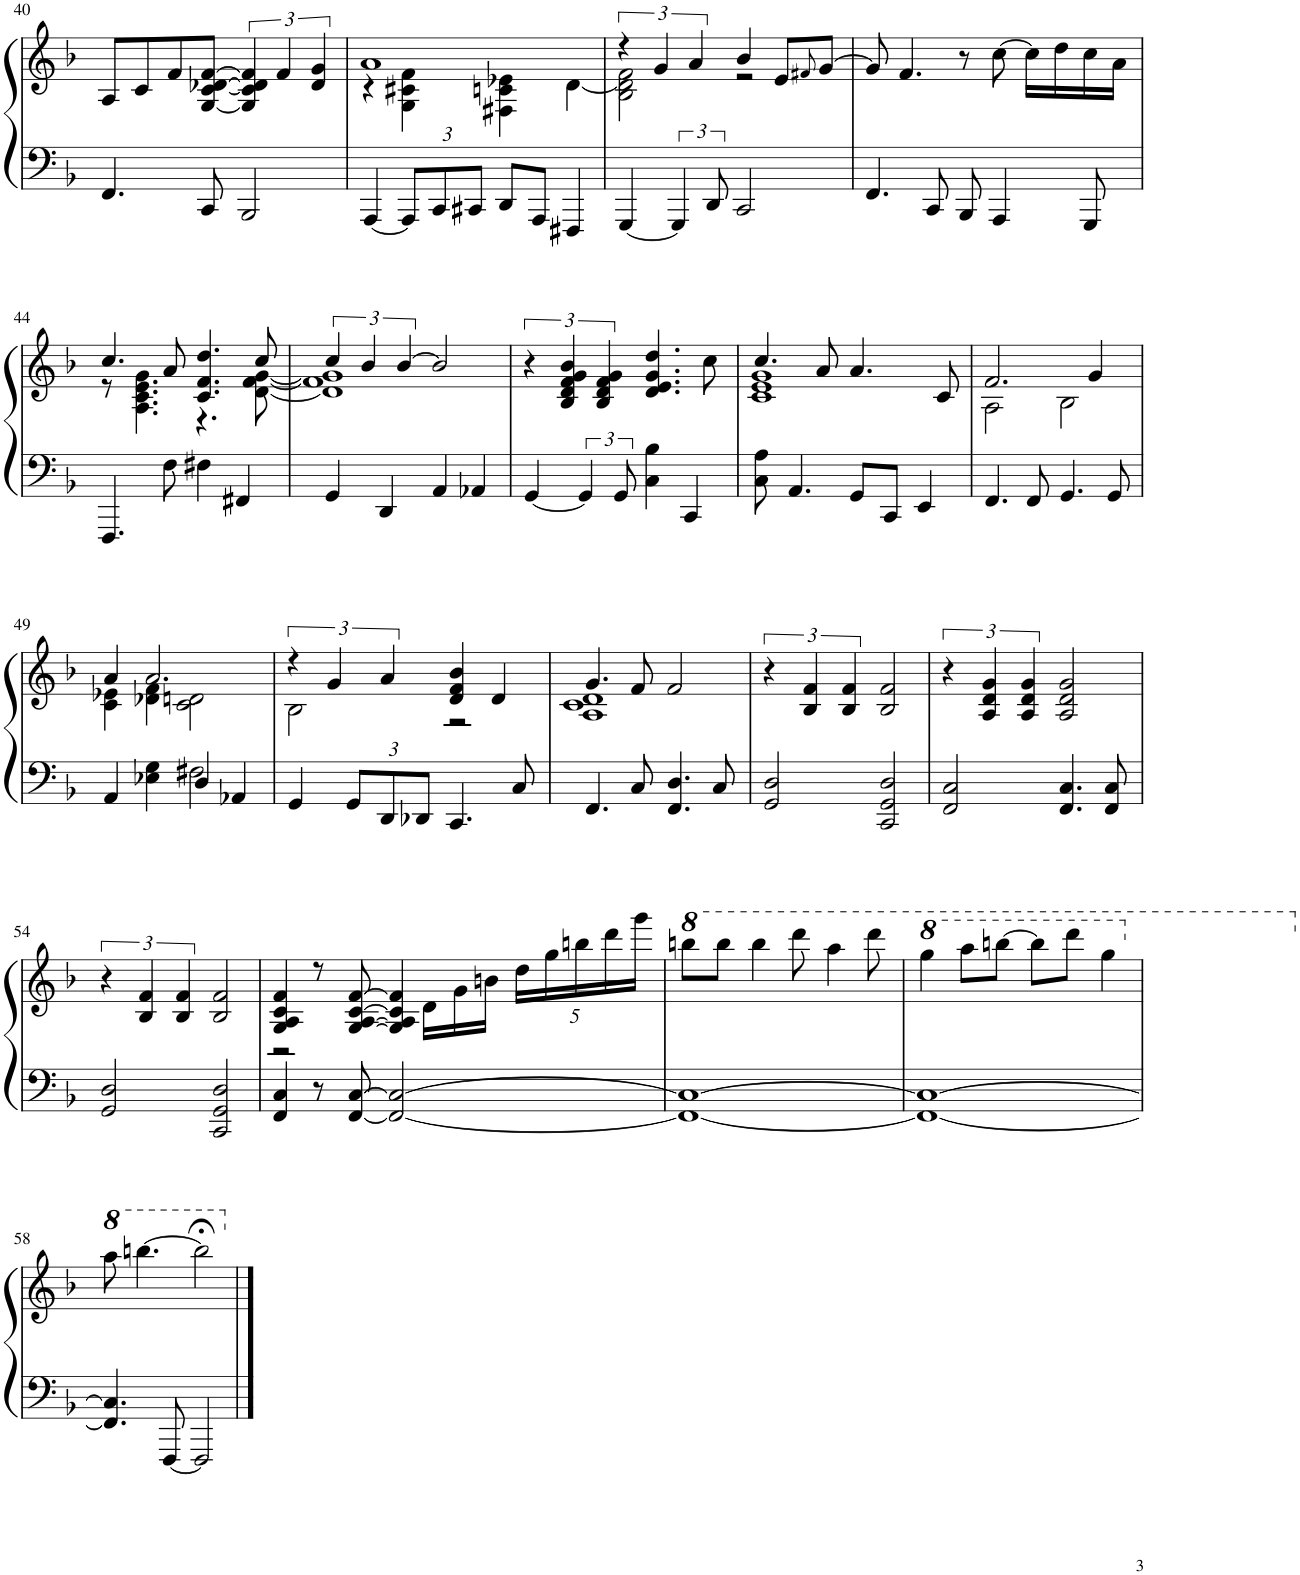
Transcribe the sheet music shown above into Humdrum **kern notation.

**kern	**kern
*part1	*part1
*staff2	*staff1
*I"Piano	*
*I'Pno	*
!!LO:PB:g=z
*clefF4	*clefG2
*k[b-]	*k[b-]
*M4/4	*M4/4
=40	=40
4.FF/	8A/L
.	8c/
.	8f/
8CC/	[8G/ [8c/ [8d-X/ [8f/J
2BBB-/	6G/] 6c/] 6d-/] 6f/]
.	6f/
.	6d-/ 6g/
=41	=41
*	*^
[4AAA/	1a	4r
*Xbrackettup	*	*
12AAA/L]	.	4G\ 4c#X\ 4f\
12CC/	.	.
12CC#X/J	.	.
8DD/L	.	4F#X\ 4cn\ 4e-X\
8AAA/J	.	.
4FFF#X/	.	[4d\
=42	=42	=42
[4GGG/	6r	2B-\ 2d\] 2f\
.	6g/	.
*brackettup	*	*
6GGG/]	.	.
.	6a/	.
12DD/	.	.
2CC/	4b-/	2r
.	8e/L	.
.	8qf#X/	.
.	[8g/J	.
*	*v	*v
=43	=43
4.FF/	8g/]
.	4.f/
8CC/	.
8BBB-/	8r
4AAA/	[8cc\
.	16cc\LL]
.	16dd\
8GGG/	16cc\
.	16a\JJ
!!LO:LB:g=z
=44	=44
*	*^
4.FFF/	4.cc/	8r
.	.	4.A\ 4.c\ 4.e\ 4.g\
8F\	8a/	.
4F#X\	4.c/ 4.f/ 4.dd/	4.r
4FF#X/	.	.
.	8cc/	[8d\ [8f\ [8g\
=45	=45	=45
4GG/	6cc/	1d] 1f] 1g]
.	6b-/	.
4DD/	.	.
.	[6b-/	.
4AA/	2b-/]	.
4AA-X/	.	.
*	*v	*v
=46	=46
[4GG/	6r
.	6B-/ 6d/ 6f/ 6g/ 6b-/
6GG/]	.
.	6B-/ 6d/ 6f/ 6g/
12GG/	.
4C\ 4B-\	4.d/ 4.e/ 4.g/ 4.dd/
4CC/	.
.	8cc\
=47	=47
*	*^
8C\ 8A\	4.cc/	1c 1e 1g
4.AA/	.	.
.	8a/	.
8GG/L	4.a/	.
8CC/J	.	.
4EE/	.	.
.	8c/	.
=48	=48	=48
4.FF/	2.f/	2A\
8FF/	.	.
4.GG/	.	2B-\
.	4g/	.
8GG/	.	.
!!LO:LB:g=z	!!
=49	=49	=49
*^	*	*
4AA/	2ryy	4a/	4c\ 4e-X\
4E-X\ 4G\	.	2.a/	4d-X\ 4f\
4D/	2F#X\	.	2c\ 2dn\
4AA-X/	.	.	.
*v	*v	*	*
=50	=50	=50
4GG/	6r	2B-\
.	6g/	.
*Xbrackettup	*	*
12GG/L	.	.
12DD/	6a/	.
12DD-X/J	.	.
4.CC/	4d/ 4f/ 4b-/	2r
.	4d/	.
8C/	.	.
=51	=51	=51
4.FF/	4.g/	1A 1c 1d
8C/	8f/	.
4.FF/ 4.D/	2f/	.
8C/	.	.
*	*v	*v
=52	=52
2GG/ 2D/	6r
.	6B-/ 6f/
.	6B-/ 6f/
2CC/ 2GG/ 2D/	2B-/ 2f/
=53	=53
2FF/ 2C/	6r
.	6A/ 6d/ 6g/
.	6A/ 6d/ 6g/
4.FF/ 4.C/	2A/ 2d/ 2g/
8FF/ 8C/	.
!!LO:LB:g=z
=54	=54
2GG/ 2D/	6r
.	6B-/ 6f/
.	6B-/ 6f/
2CC/ 2GG/ 2D/	2B-/ 2f/
=55	=55
*	*^
4FF/ 4C/	4G/ 4A/ 4c/ 4f/	2r
8r	8r	.
[8FF/ [8C/	[8G/ [8A/ [8c/ [8f/	.
2FF/_ 2C/_	4G/] 4A/] 4c/] 4f/]	16ryy
.	.	16d\LL
.	.	16g\
.	.	16bn\JJ
*	*Xbrackettup	*
.	20dd\LL	4ryy
.	20gg\	.
.	20bbn\	.
.	20ddd\	.
.	20ggg\JJ	.
*	*v	*v
=56	=56
*	*8va
1FF_ 1C_	8bbbn\L
.	8bbb\J
.	4bbb\
.	8dddd\
.	4aaa\
.	8dddd\
=57	=57
*	*X8va
*	*8va
1FF_ 1C_	4ggg\
.	8aaa\L
.	[8bbbn\J
.	8bbb\L]
.	8dddd\J
.	4ggg\
!!LO:LB:g=z
=58	=58
*	*X8va
*	*8va
4.FF/] 4.C/]	8aaa\
.	[4.bbbn\
[8FFF/	.
2FFF/]	2bbb;<\]
*	*X8va
==	==
*-	*-
